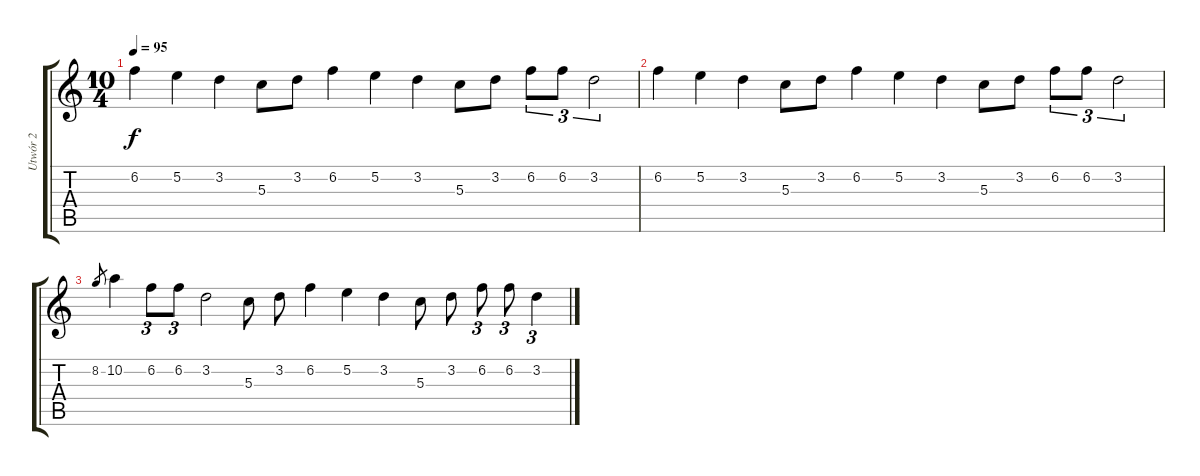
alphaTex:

\track ("Utwór 2" "Utwór 2") {instrument distortionguitar}
\staff {score tabs}
\tuning (E4 B3 G3 D3 A2 E2) {hide}
\ts (10 4)
\tempo 95
\clef g2
\ks c
6.2.4{dy f} 5.2.4 3.2.4 5.3.8 3.2.8 6.2.4 5.2.4 3.2.4 5.3.8 3.2.8 6.2.8{tu (3 2)} 6.2.8{tu (3 2)} 3.2.2{tu (3 2)} |
6.2.4 5.2.4 3.2.4 5.3.8 3.2.8 6.2.4 5.2.4 3.2.4 5.3.8 3.2.8 6.2.8{tu (3 2)} 6.2.8{tu (3 2)} 3.2.2{tu (3 2)} |
8.2.8{gr} 10.2.4 6.2.8{tu (3 2)} 6.2.8{tu (3 2)} 3.2.2 5.3.8 3.2.8 6.2.4 5.2.4 3.2.4 5.3.8 3.2.8 6.2.8{tu (3 2)} 6.2.8{tu (3 2)} 3.2.4{tu (3 2)}
